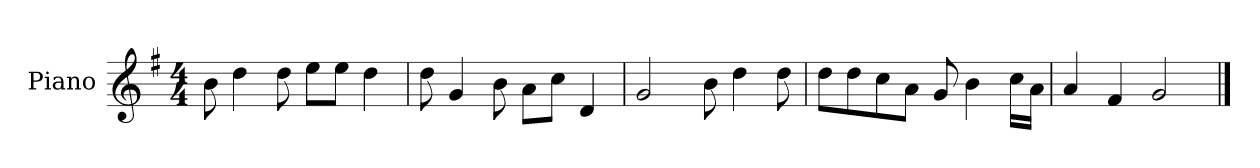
**kern
*part1
*staff1
*I"Piano
*I'P-no
*clefG2
*k[f#]
*M4/4
*MM90
=1
8b\
4dd\
8dd\
8ee\L
8ee\J
4dd\
=2
8dd\
4g/
8b\
8a\L
8cc\J
4d/
=3
2g/
8b\
4dd\
8dd\
=4
8dd\L
8dd\
8cc\
8a\J
8g/
4b\
16cc\LL
16a\JJ
=5
4a/
4f#/
2g/
==
*-
